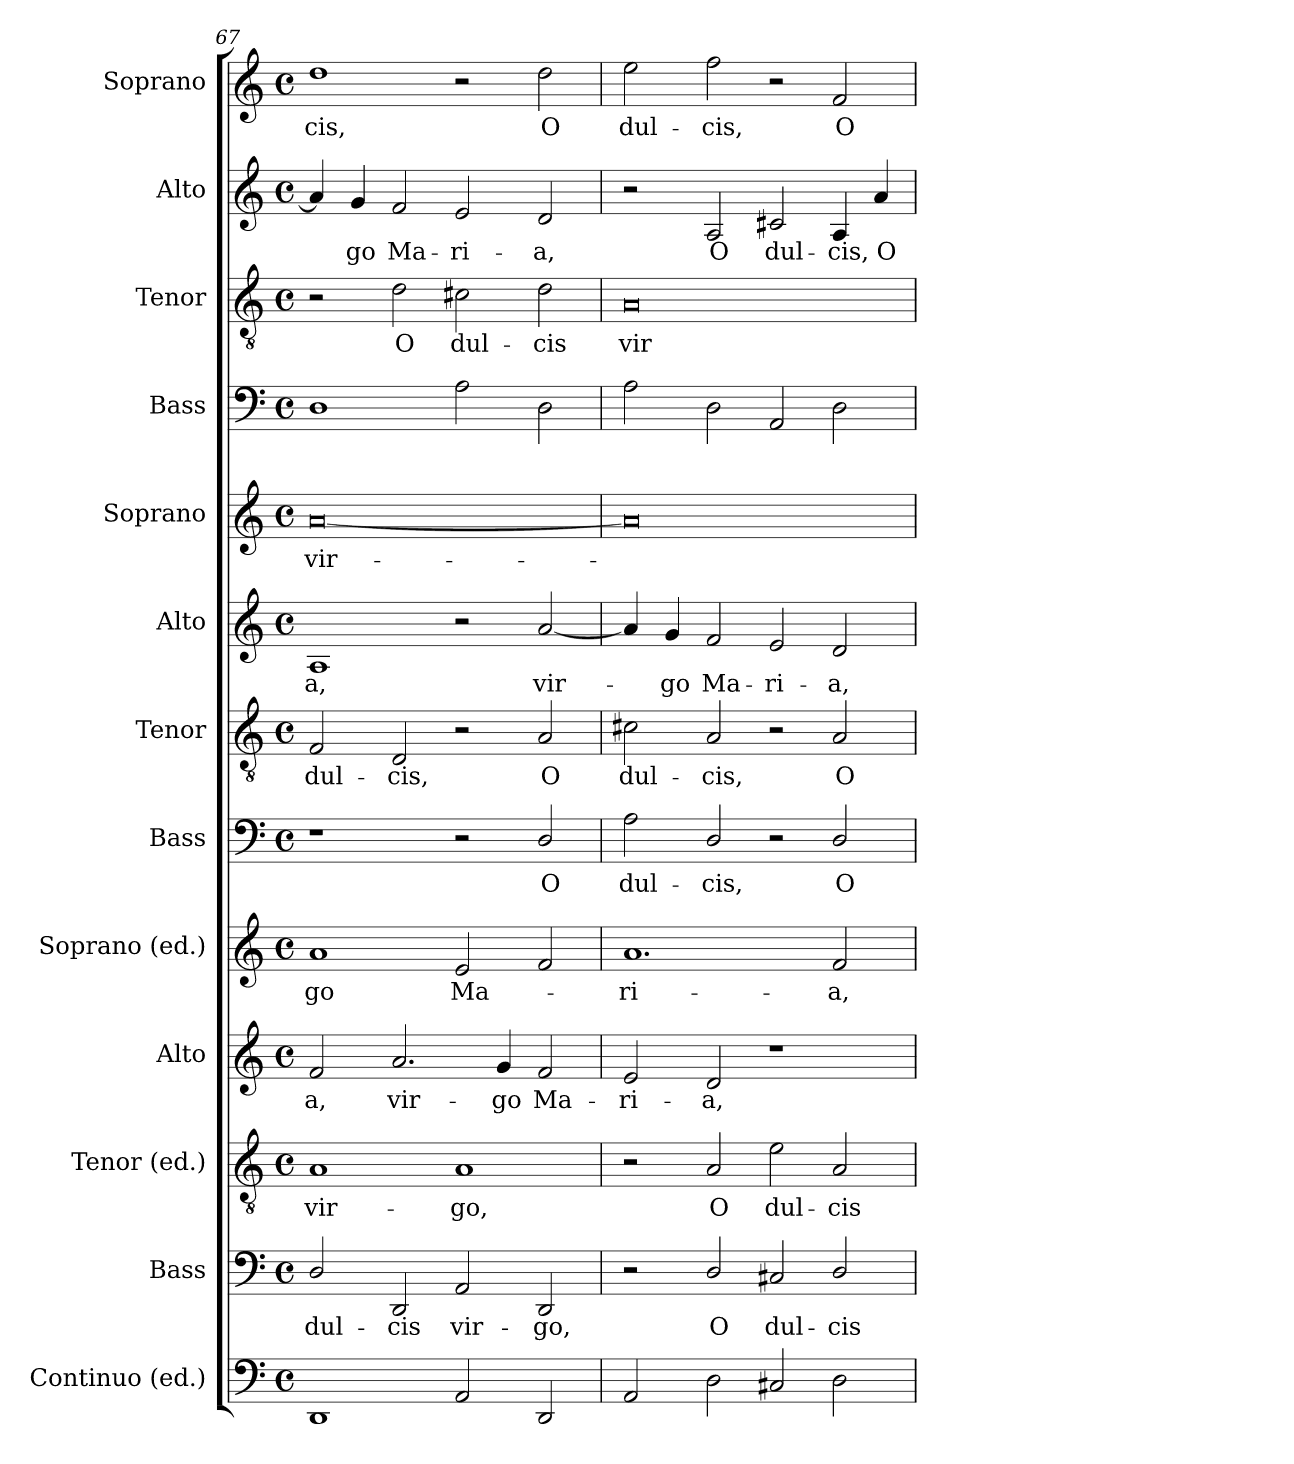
**kern	**kern	**text	**kern	**text	**kern	**text	**kern	**text	**kern	**text	**kern	**text	**kern	**text	**kern	**text	**kern	**kern	**text	**kern	**text	**kern	**text
*part13	*part12	*part12	*part11	*part11	*part10	*part10	*part9	*part9	*part8	*part8	*part7	*part7	*part6	*part6	*part5	*part5	*part4	*part3	*part3	*part2	*part2	*part1	*part1
*staff13	*staff12	*staff12	*staff11	*staff11	*staff10	*staff10	*staff9	*staff9	*staff8	*staff8	*staff7	*staff7	*staff6	*staff6	*staff5	*staff5	*staff4	*staff3	*staff3	*staff2	*staff2	*staff1	*staff1
*I"Continuo (ed.)	*I"Bass	*	*I"Tenor (ed.)	*	*I"Alto	*	*I"Soprano (ed.)	*	*I"Bass	*	*I"Tenor	*	*I"Alto	*	*I"Soprano	*	*I"Bass	*I"Tenor	*	*I"Alto	*	*I"Soprano	*
*I'Cont.	*I'B.	*	*I'T.	*	*I'A.	*	*I'S.	*	*I'B.	*	*I'T.	*	*I'A.	*	*I'S.	*	*I'B.	*I'T.	*	*I'A.	*	*I'S.	*
!!LO:PB:g=z
*clefF4	*clefF4	*	*clefGv2	*	*clefG2	*	*clefG2	*	*clefF4	*	*clefGv2	*	*clefG2	*	*clefG2	*	*clefF4	*clefGv2	*	*clefG2	*	*clefG2	*
*	*	*	*	*	*	*	*	*	*	*	*ITrd7c12	*	*	*	*	*	*	*ITrd7c12	*	*	*	*	*
*k[]	*k[]	*	*k[]	*	*k[]	*	*k[]	*	*k[]	*	*k[]	*	*k[]	*	*k[]	*	*k[]	*k[]	*	*k[]	*	*k[]	*
*C:	*C:	*	*C:	*	*C:	*	*C:	*	*C:	*	*C:	*	*C:	*	*C:	*	*C:	*C:	*	*C:	*	*C:	*
*M4/4	*M4/4	*	*M4/4	*	*M4/4	*	*M4/4	*	*M4/4	*	*M4/4	*	*M4/4	*	*M4/4	*	*M4/4	*M4/4	*	*M4/4	*	*M4/4	*
*met(c)	*met(c)	*	*met(c)	*	*met(c)	*	*met(c)	*	*met(c)	*	*met(c)	*	*met(c)	*	*met(c)	*	*met(c)	*met(c)	*	*met(c)	*	*met(c)	*
=67	=67	=67	=67	=67	=67	=67	=67	=67	=67	=67	=67	=67	=67	=67	=67	=67	=67	=67	=67	=67	=67	=67	=67
!	!	!LO:LY:b:color=#000000	!	!	!	!	!	!	!	!	!	!	!	!	!	!	!	!	!	!	!	!	!
!	!	!	!	!LO:LY:b:color=#000000	!	!	!	!	!	!	!	!	!	!	!	!	!	!	!	!	!	!	!
!	!	!	!	!	!	!LO:LY:b:color=#000000	!	!	!	!	!	!	!	!	!	!	!	!	!	!	!	!	!
!	!	!	!	!	!	!	!	!LO:LY:b:color=#000000	!	!	!	!	!	!	!	!	!	!	!	!	!	!	!
!	!	!	!	!	!	!	!	!	!	!	!	!LO:LY:b:color=#000000	!	!	!	!	!	!	!	!	!	!	!
!	!	!	!	!	!	!	!	!	!	!	!	!	!	!LO:LY:b:color=#000000	!	!	!	!	!	!	!	!	!
!	!	!	!	!	!	!	!	!	!	!	!	!	!	!	!	!LO:LY:b:color=#000000	!	!	!	!	!	!	!
!	!	!	!	!	!	!	!	!	!	!	!	!	!	!	!	!	!	!	!	!	!	!	!LO:LY:b:color=#000000
1DDi	2Di/	dul-	1Ai	vir-	2fi/	-a,	1ai	-go	1r	.	2FFi/	dul-	1Ai	-a,	[<0ai	vir-	1Di	2r	.	4ai/]	.	1ddi	-cis,
!	!	!	!	!	!	!	!	!	!	!	!	!	!	!	!	!	!	!	!	!	!LO:LY:b:color=#000000	!	!
.	.	.	.	.	.	.	.	.	.	.	.	.	.	.	.	.	.	.	.	4gi/	-go	.	.
!	!	!LO:LY:b:color=#000000	!	!	!	!	!	!	!	!	!	!	!	!	!	!	!	!	!	!	!	!	!
!	!	!	!	!	!	!LO:LY:b:color=#000000	!	!	!	!	!	!	!	!	!	!	!	!	!	!	!	!	!
!	!	!	!	!	!	!	!	!	!	!	!	!LO:LY:b:color=#000000	!	!	!	!	!	!	!	!	!	!	!
!	!	!	!	!	!	!	!	!	!	!	!	!	!	!	!	!	!	!	!LO:LY:b:color=#000000	!	!	!	!
!	!	!	!	!	!	!	!	!	!	!	!	!	!	!	!	!	!	!	!	!	!LO:LY:b:color=#000000	!	!
.	2DDi/	-cis	.	.	2.ai/	vir-	.	.	.	.	2DDi/	-cis,	.	.	.	.	.	2Di\	O	2fi/	Ma-	.	.
!	!	!LO:LY:b:color=#000000	!	!	!	!	!	!	!	!	!	!	!	!	!	!	!	!	!	!	!	!	!
!	!	!	!	!LO:LY:b:color=#000000	!	!	!	!	!	!	!	!	!	!	!	!	!	!	!	!	!	!	!
!	!	!	!	!	!	!	!	!LO:LY:b:color=#000000	!	!	!	!	!	!	!	!	!	!	!	!	!	!	!
!	!	!	!	!	!	!	!	!	!	!	!	!	!	!	!	!	!	!	!LO:LY:b:color=#000000	!	!	!	!
!	!	!	!	!	!	!	!	!	!	!	!	!	!	!	!	!	!	!	!	!	!LO:LY:b:color=#000000	!	!
2AAi/	2AAi/	vir-	1Ai	-go,	.	.	2ei/	Ma-	2r	.	2r	.	2r	.	.	.	2Ai\	2C#Xi\	dul-	2ei/	-ri-	2r	.
!	!	!	!	!	!	!LO:LY:b:color=#000000	!	!	!	!	!	!	!	!	!	!	!	!	!	!	!	!	!
.	.	.	.	.	4gi/	-go	.	.	.	.	.	.	.	.	.	.	.	.	.	.	.	.	.
!	!	!LO:LY:b:color=#000000	!	!	!	!	!	!	!	!	!	!	!	!	!	!	!	!	!	!	!	!	!
!	!	!	!	!	!	!LO:LY:b:color=#000000	!	!	!	!	!	!	!	!	!	!	!	!	!	!	!	!	!
!	!	!	!	!	!	!	!	!	!	!LO:LY:b:color=#000000	!	!	!	!	!	!	!	!	!	!	!	!	!
!	!	!	!	!	!	!	!	!	!	!	!	!LO:LY:b:color=#000000	!	!	!	!	!	!	!	!	!	!	!
!	!	!	!	!	!	!	!	!	!	!	!	!	!	!LO:LY:b:color=#000000	!	!	!	!	!	!	!	!	!
!	!	!	!	!	!	!	!	!	!	!	!	!	!	!	!	!	!	!	!LO:LY:b:color=#000000	!	!	!	!
!	!	!	!	!	!	!	!	!	!	!	!	!	!	!	!	!	!	!	!	!	!LO:LY:b:color=#000000	!	!
!	!	!	!	!	!	!	!	!	!	!	!	!	!	!	!	!	!	!	!	!	!	!	!LO:LY:b:color=#000000
2DDi/	2DDi/	-go,	.	.	2fi/	Ma-	2fi/	.	2Di/	O	2AAi/	O	[<2ai/	vir-	.	.	2Di\	2Di\	-cis	2di/	-a,	2ddi\	O
=68	=68	=68	=68	=68	=68	=68	=68	=68	=68	=68	=68	=68	=68	=68	=68	=68	=68	=68	=68	=68	=68	=68	=68
!	!	!	!	!	!	!LO:LY:b:color=#000000	!	!	!	!	!	!	!	!	!	!	!	!	!	!	!	!	!
!	!	!	!	!	!	!	!	!LO:LY:b:color=#000000	!	!	!	!	!	!	!	!	!	!	!	!	!	!	!
!	!	!	!	!	!	!	!	!	!	!LO:LY:b:color=#000000	!	!	!	!	!	!	!	!	!	!	!	!	!
!	!	!	!	!	!	!	!	!	!	!	!	!LO:LY:b:color=#000000	!	!	!	!	!	!	!	!	!	!	!
!	!	!	!	!	!	!	!	!	!	!	!	!	!	!	!	!	!	!	!LO:LY:b:color=#000000	!	!	!	!
!	!	!	!	!	!	!	!	!	!	!	!	!	!	!	!	!	!	!	!	!	!	!	!LO:LY:b:color=#000000
2AAi/	2r	.	2r	.	2ei/	-ri-	1.ai	-ri-	2Ai\	dul-	2C#Xi\	dul-	4ai/]	.	0ai]	.	2Ai\	0AAi	vir-	2r	.	2eei\	dul-
!	!	!	!	!	!	!	!	!	!	!	!	!	!	!LO:LY:b:color=#000000	!	!	!	!	!	!	!	!	!
.	.	.	.	.	.	.	.	.	.	.	.	.	4gi/	-go	.	.	.	.	.	.	.	.	.
!	!	!LO:LY:b:color=#000000	!	!	!	!	!	!	!	!	!	!	!	!	!	!	!	!	!	!	!	!	!
!	!	!	!	!LO:LY:b:color=#000000	!	!	!	!	!	!	!	!	!	!	!	!	!	!	!	!	!	!	!
!	!	!	!	!	!	!LO:LY:b:color=#000000	!	!	!	!	!	!	!	!	!	!	!	!	!	!	!	!	!
!	!	!	!	!	!	!	!	!	!	!LO:LY:b:color=#000000	!	!	!	!	!	!	!	!	!	!	!	!	!
!	!	!	!	!	!	!	!	!	!	!	!	!LO:LY:b:color=#000000	!	!	!	!	!	!	!	!	!	!	!
!	!	!	!	!	!	!	!	!	!	!	!	!	!	!LO:LY:b:color=#000000	!	!	!	!	!	!	!	!	!
!	!	!	!	!	!	!	!	!	!	!	!	!	!	!	!	!	!	!	!	!	!LO:LY:b:color=#000000	!	!
!	!	!	!	!	!	!	!	!	!	!	!	!	!	!	!	!	!	!	!	!	!	!	!LO:LY:b:color=#000000
2Di\	2Di/	O	2Ai/	O	2di/	-a,	.	.	2Di/	-cis,	2AAi/	-cis,	2fi/	Ma-	.	.	2Di\	.	.	2Ai/	O	2ffi\	-cis,
!	!	!LO:LY:b:color=#000000	!	!	!	!	!	!	!	!	!	!	!	!	!	!	!	!	!	!	!	!	!
!	!	!	!	!LO:LY:b:color=#000000	!	!	!	!	!	!	!	!	!	!	!	!	!	!	!	!	!	!	!
!	!	!	!	!	!	!	!	!	!	!	!	!	!	!LO:LY:b:color=#000000	!	!	!	!	!	!	!	!	!
!	!	!	!	!	!	!	!	!	!	!	!	!	!	!	!	!	!	!	!	!	!LO:LY:b:color=#000000	!	!
2C#Xi/	2C#Xi/	dul-	2ei\	dul-	1r	.	.	.	2r	.	2r	.	2ei/	-ri-	.	.	2AAi/	.	.	2c#Xi/	dul-	2r	.
!	!	!LO:LY:b:color=#000000	!	!	!	!	!	!	!	!	!	!	!	!	!	!	!	!	!	!	!	!	!
!	!	!	!	!LO:LY:b:color=#000000	!	!	!	!	!	!	!	!	!	!	!	!	!	!	!	!	!	!	!
!	!	!	!	!	!	!	!	!LO:LY:b:color=#000000	!	!	!	!	!	!	!	!	!	!	!	!	!	!	!
!	!	!	!	!	!	!	!	!	!	!LO:LY:b:color=#000000	!	!	!	!	!	!	!	!	!	!	!	!	!
!	!	!	!	!	!	!	!	!	!	!	!	!LO:LY:b:color=#000000	!	!	!	!	!	!	!	!	!	!	!
!	!	!	!	!	!	!	!	!	!	!	!	!	!	!LO:LY:b:color=#000000	!	!	!	!	!	!	!	!	!
!	!	!	!	!	!	!	!	!	!	!	!	!	!	!	!	!	!	!	!	!	!LO:LY:b:color=#000000	!	!
!	!	!	!	!	!	!	!	!	!	!	!	!	!	!	!	!	!	!	!	!	!	!	!LO:LY:b:color=#000000
2Di\	2Di/	-cis	2Ai/	-cis	.	.	2fi/	-a,	2Di/	O	2AAi/	O	2di/	-a,	.	.	2Di\	.	.	4Ai/	-cis,	2fi/	O
!	!	!	!	!	!	!	!	!	!	!	!	!	!	!	!	!	!	!	!	!	!LO:LY:b:color=#000000	!	!
.	.	.	.	.	.	.	.	.	.	.	.	.	.	.	.	.	.	.	.	4ai/	O	.	.
=	=	=	=	=	=	=	=	=	=	=	=	=	=	=	=	=	=	=	=	=	=	=	=
*-	*-	*-	*-	*-	*-	*-	*-	*-	*-	*-	*-	*-	*-	*-	*-	*-	*-	*-	*-	*-	*-	*-	*-
